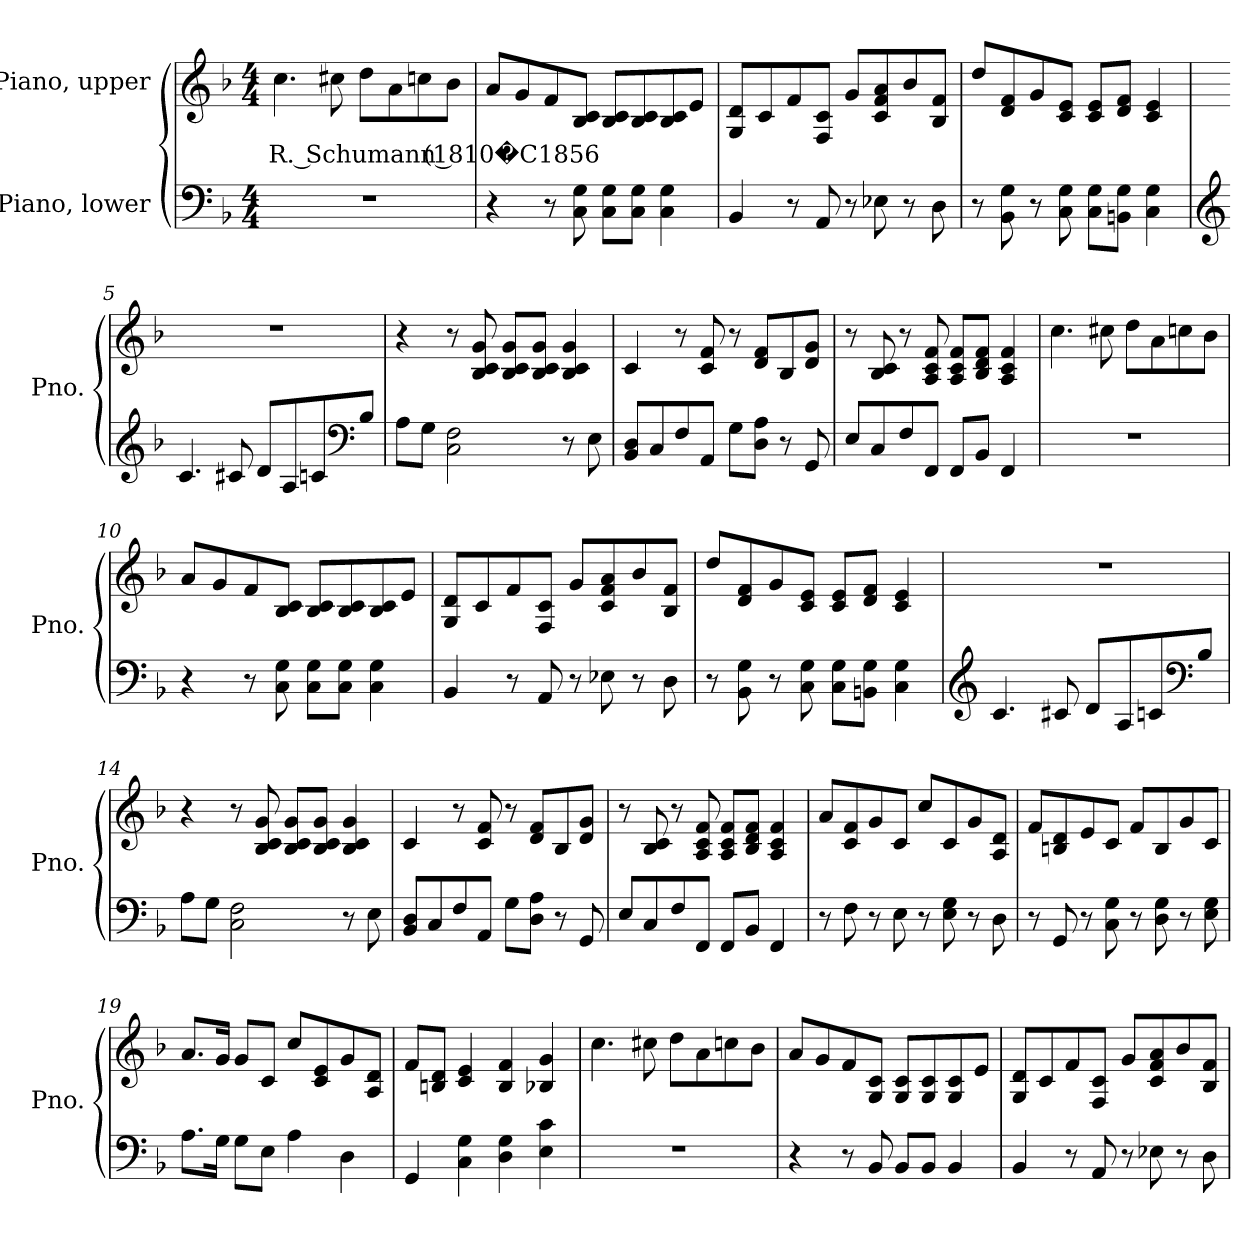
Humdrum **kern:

**kern	**kern	**text
*part2	*part1	*part1
*staff2	*staff1	*staff1
*I"Piano, lower	*I"Piano, upper	*
*I'Pno.	*I'Pno.	*
*clefF4	*clefG2	*
*k[b-]	*k[b-]	*
*M4/4	*M4/4	*
*MM78	*MM78	*
=1	=1	=1
!	!	!LO:LY:b
1r	4.cc\	R. Schumann (1810�C1856
.	8cc#X\	.
.	8dd\L	.
.	8a\	.
.	8ccn\	.
.	8b-\J	.
=2	=2	=2
4r	8a/L	.
.	8g/	.
8r	8f/	.
8C\ 8G\	8B-/ 8c/J	.
8C\ 8G\L	8B-/ 8c/L	.
8C\ 8G\J	8B-/ 8c/	.
4C\ 4G\	8B-/ 8c/	.
.	8e/J	.
!!LO:LB:g=z
=3	=3	=3
4BB-/	8G/ 8d/L	.
.	8c/	.
8r	8f/	.
8AA/	8F/ 8c/J	.
8r	8g/L	.
8E-X\	8c/ 8f/ 8a/	.
8r	8b-/	.
8D\	8B-/ 8f/J	.
=4	=4	=4
8r	8dd/L	.
8BB-\ 8G\	8d/ 8f/	.
8r	8g/	.
8C\ 8G\	8c/ 8e/J	.
8C\ 8G\L	8c/ 8e/L	.
8BBn\ 8G\J	8d/ 8f/J	.
4C\ 4G\	4c/ 4e/	.
=5	=5	=5
*clefG2	*	*
4.c/	1r	.
8c#X/	.	.
8d/L	.	.
8A/	.	.
8cn/	.	.
*clefF4	*	*
8B-/J	.	.
=6	=6	=6
8A\L	4r	.
8G\J	.	.
2C\ 2F\	8r	.
.	8B-/ 8c/ 8g/	.
.	8B-/ 8c/ 8g/L	.
.	8B-/ 8c/ 8g/J	.
8r	4B-/ 4c/ 4g/	.
8E\	.	.
!!LO:LB:g=z
=7	=7	=7
8BB-/ 8D/L	4c/	.
8C/	.	.
8F/	8r	.
8AA/J	8c/ 8f/	.
8G\L	8r	.
8D\ 8A\J	8d/ 8f/L	.
8r	8B-/	.
8GG/	8d/ 8g/J	.
=8	=8	=8
8E/L	8r	.
8C/	8B-/ 8c/	.
8F/	8r	.
8FF/J	8A/ 8c/ 8f/	.
8FF/L	8A/ 8c/ 8f/L	.
8BB-/J	8B-/ 8d/ 8f/J	.
4FF/	4A/ 4c/ 4f/	.
=9	=9	=9
1r	4.cc\	.
.	8cc#X\	.
.	8dd\L	.
.	8a\	.
.	8ccn\	.
.	8b-\J	.
=10	=10	=10
4r	8a/L	.
.	8g/	.
8r	8f/	.
8C\ 8G\	8B-/ 8c/J	.
8C\ 8G\L	8B-/ 8c/L	.
8C\ 8G\J	8B-/ 8c/	.
4C\ 4G\	8B-/ 8c/	.
.	8e/J	.
!!LO:LB:g=z
=11	=11	=11
4BB-/	8G/ 8d/L	.
.	8c/	.
8r	8f/	.
8AA/	8F/ 8c/J	.
8r	8g/L	.
8E-X\	8c/ 8f/ 8a/	.
8r	8b-/	.
8D\	8B-/ 8f/J	.
=12	=12	=12
8r	8dd/L	.
8BB-\ 8G\	8d/ 8f/	.
8r	8g/	.
8C\ 8G\	8c/ 8e/J	.
8C\ 8G\L	8c/ 8e/L	.
8BBn\ 8G\J	8d/ 8f/J	.
4C\ 4G\	4c/ 4e/	.
=13	=13	=13
*clefG2	*	*
4.c/	1r	.
8c#X/	.	.
8d/L	.	.
8A/	.	.
8cn/	.	.
*clefF4	*	*
8B-/J	.	.
=14	=14	=14
8A\L	4r	.
8G\J	.	.
2C\ 2F\	8r	.
.	8B-/ 8c/ 8g/	.
.	8B-/ 8c/ 8g/L	.
.	8B-/ 8c/ 8g/J	.
8r	4B-/ 4c/ 4g/	.
8E\	.	.
!!LO:LB:g=z
=15	=15	=15
8BB-/ 8D/L	4c/	.
8C/	.	.
8F/	8r	.
8AA/J	8c/ 8f/	.
8G\L	8r	.
8D\ 8A\J	8d/ 8f/L	.
8r	8B-/	.
8GG/	8d/ 8g/J	.
=16	=16	=16
8E/L	8r	.
8C/	8B-/ 8c/	.
8F/	8r	.
8FF/J	8A/ 8c/ 8f/	.
8FF/L	8A/ 8c/ 8f/L	.
8BB-/J	8B-/ 8d/ 8f/J	.
4FF/	4A/ 4c/ 4f/	.
=17	=17	=17
8r	8a/L	.
8F\	8c/ 8f/	.
8r	8g/	.
8E\	8c/J	.
8r	8cc/L	.
8E\ 8G\	8c/	.
8r	8g/	.
8D\	8A/ 8d/J	.
=18	=18	=18
8r	8f/L	.
8GG/	8Bn/ 8d/	.
8r	8e/	.
8C\ 8G\	8c/J	.
8r	8f/L	.
8D\ 8G\	8B/	.
8r	8g/	.
8E\ 8G\	8c/J	.
!!LO:LB:g=z
=19	=19	=19
8.A\L	8.a/L	.
16G\Jk	16g/Jk	.
8G\L	8g/L	.
8E\J	8c/J	.
4A\	8cc/L	.
.	8c/ 8e/	.
4D\	8g/	.
.	8A/ 8d/J	.
=20	=20	=20
4GG/	8f/L	.
.	8Bn/ 8d/J	.
4C\ 4G\	4c/ 4e/	.
4D\ 4G\	4B/ 4f/	.
4E\ 4c\	4B-X/ 4g/	.
=21	=21	=21
1r	4.cc\	.
.	8cc#X\	.
.	8dd\L	.
.	8a\	.
.	8ccn\	.
.	8b-\J	.
=22	=22	=22
4r	8a/L	.
.	8g/	.
8r	8f/	.
8BB-/	8G/ 8c/J	.
8BB-/L	8G/ 8c/L	.
8BB-/J	8G/ 8c/	.
4BB-/	8G/ 8c/	.
.	8e/J	.
!!LO:PB:g=z
=23	=23	=23
4BB-/	8G/ 8d/L	.
.	8c/	.
8r	8f/	.
8AA/	8F/ 8c/J	.
8r	8g/L	.
8E-X\	8c/ 8f/ 8a/	.
8r	8b-/	.
8D\	8B-/ 8f/J	.
=	=	=
*-	*-	*-
